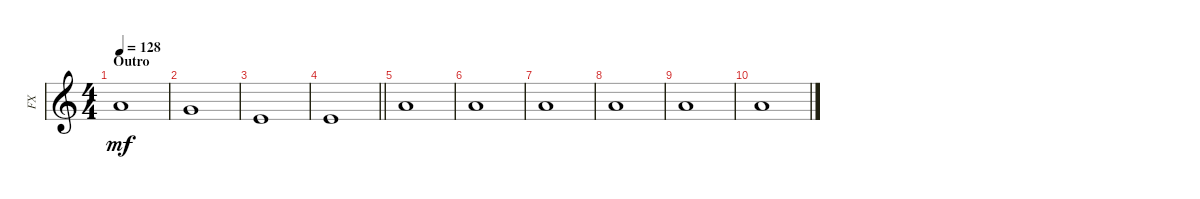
\track ("FX" "FX") {instrument tubularbells}
\staff {score}
\tuning (E4 B3 G3 D3 A2 E2) {hide}
\ts (4 4)
\section ("" "Outro")
\tempo 128
\clef g2
\ks c
10.2.1{dy mf} |
8.2.1 |
9.3.1 |
\barLineRight lightlight
9.3.1 |
10.2.1 |
10.2.1 |
10.2.1 |
10.2.1 |
10.2.1 |
10.2.1
